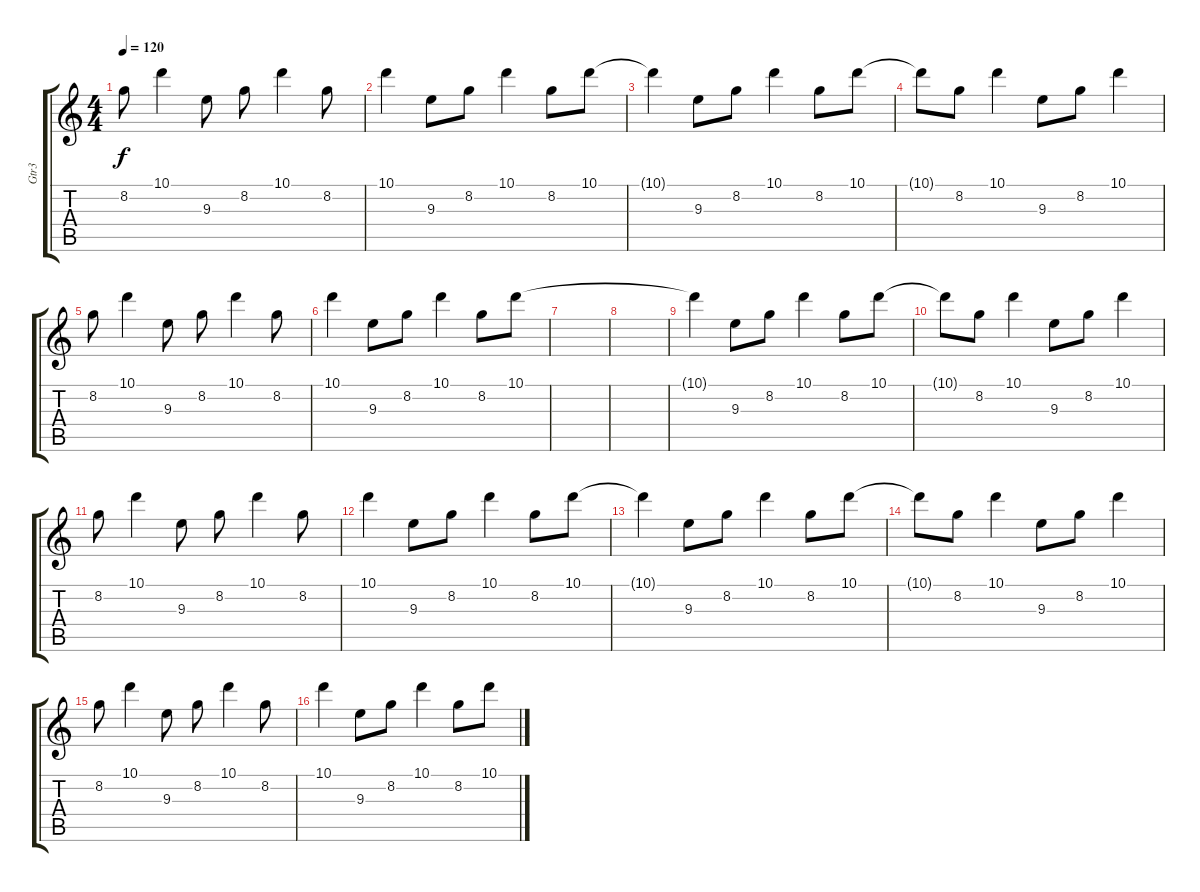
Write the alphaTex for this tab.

\track ("Gtr3" "Gtr3") {instrument acousticguitarsteel}
\staff {score tabs}
\tuning (E4 B3 G3 D3 A2 E2) {hide}
\ts (4 4)
\tempo 120
\clef g2
\ks c
8.2.8{dy f} 10.1.4 9.3.8 8.2.8 10.1.4 8.2.8 |
10.1.4 9.3.8 8.2.8 10.1.4 8.2.8 10.1.8 |
10.1{t}.4 9.3.8 8.2.8 10.1.4 8.2.8 10.1.8 |
10.1{t}.8 8.2.8 10.1.4 9.3.8 8.2.8 10.1.4 |
8.2.8 10.1.4 9.3.8 8.2.8 10.1.4 8.2.8 |
10.1.4 9.3.8 8.2.8 10.1.4 8.2.8 10.1.8 |
|
|
10.1{t}.4 9.3.8 8.2.8 10.1.4 8.2.8 10.1.8 |
10.1{t}.8 8.2.8 10.1.4 9.3.8 8.2.8 10.1.4 |
8.2.8 10.1.4 9.3.8 8.2.8 10.1.4 8.2.8 |
10.1.4 9.3.8 8.2.8 10.1.4 8.2.8 10.1.8 |
10.1{t}.4 9.3.8 8.2.8 10.1.4 8.2.8 10.1.8 |
10.1{t}.8 8.2.8 10.1.4 9.3.8 8.2.8 10.1.4 |
8.2.8 10.1.4 9.3.8 8.2.8 10.1.4 8.2.8 |
10.1.4 9.3.8 8.2.8 10.1.4 8.2.8 10.1.8
